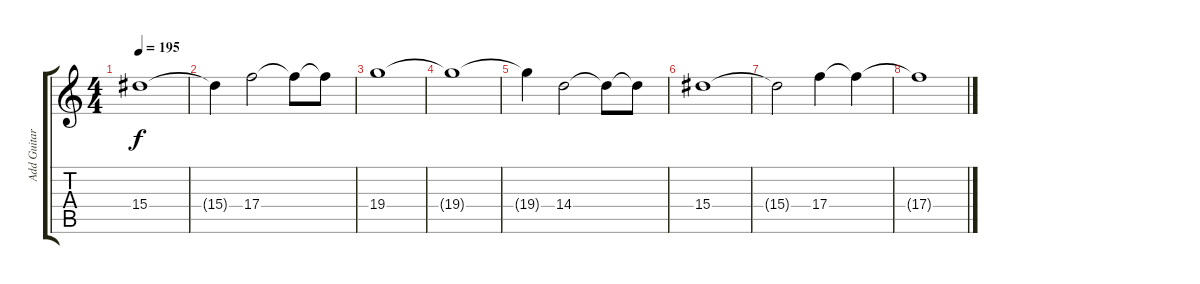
\track ("Add Guitar" "Add Guitar") {instrument overdrivenguitar}
\staff {score tabs}
\tuning (D4 A3 F3 C3 G2 C2) {hide}
\ts (4 4)
\tempo 195
\clef g2
\ks c
15.4{t}.1{dy f} |
15.4{t}.4 17.4.2 17.4{t}.8 17.4{t}.8 |
19.4.1 |
19.4{t}.1 |
19.4{t}.4 14.4.2 14.4{t}.8 14.4{t}.8 |
15.4.1 |
15.4{t}.2 17.4.4 17.4{t}.4 |
17.4{t}.1
